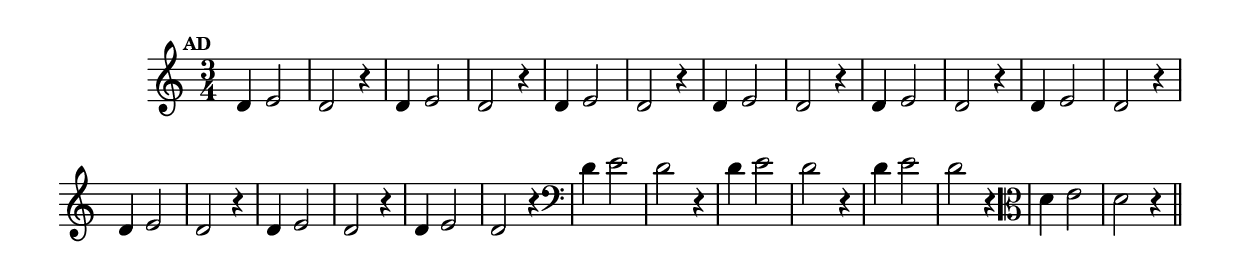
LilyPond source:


\version "2.14.2"

%\header { texidoc="Perguntas e Respostas"}

\relative c' {

  \override Staff.TimeSignature #'style = #'()
  \time 3/4 
  \override Score.BarNumber #'transparent = ##t
                                %\override Score.RehearsalMark #'font-family = #'roman
  \override Score.RehearsalMark #'font-size = #-2
  \override Score.BarNumber #'transparent = ##t
  \set Score.markFormatter = #format-mark-numbers

  \mark 29 

                                % CLARINETE

  \tag #'cl {
    d4 e2 | d r4 
  }

                                % FLAUTA

  \tag #'fl {
    d4 e2 | d r4 
  }

                                % OBOÉ

  \tag #'ob {
    d4 e2 | d r4 
  }

                                % SAX ALTO

  \tag #'saxa {
    d4 e2 | d r4 
  }

                                % SAX TENOR

  \tag #'saxt {
    d4 e2 | d r4 
  }

                                % SAX GENES

  \tag #'saxg {
    d4 e2 | d r4 
  }

                                % TROMPETE

  \tag #'tpt {
    d4 e2 | d r4 
  }

                                % TROMPA

  \tag #'tpa {
    d4 e2 | d r4 
  }

                                % TROMPA OP

  \tag #'tpaop {
    d4 e2 | d r4 
  }

                                % TROMBONE

  \tag #'tbn {
    \clef bass
    d4 e2 | d r4 
  }

                                % TUBA MIB

  \tag #'tbamib {
    \clef bass
    d4 e2 | d r4 
  }

                                % TUBA SIB

  \tag #'tbasib {
    \clef bass
    d4 e2 | d r4 
  }

                                % VIOLA

  \tag #'vla {
    \clef alto
    d4 e2 | d r4 
  }

                                % FINAL

  \bar "||"

}
